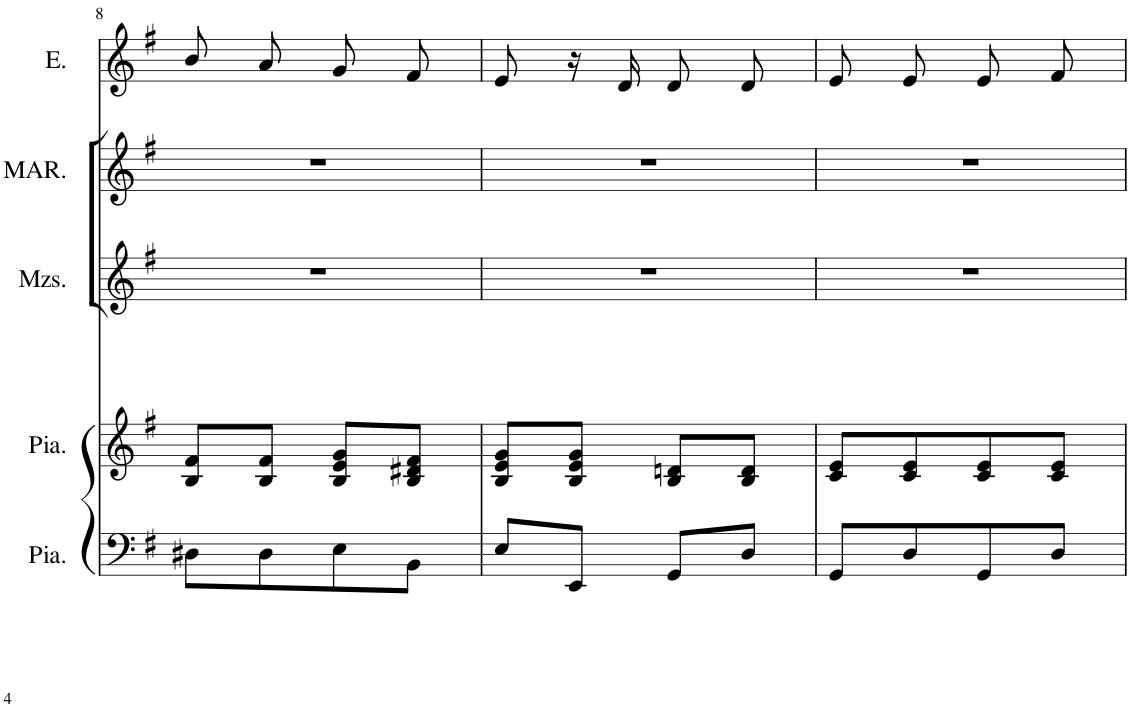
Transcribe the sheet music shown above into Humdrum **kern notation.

**kern	**kern	**kern	**kern	**kern
*part5	*part4	*part3	*part2	*part1
*staff5	*staff4	*staff3	*staff2	*staff1
*I"Piano	*I"Piano	*I"Mezzo-soprano	*I"mar	*I"Emma
*I'Pia.	*I'Pia.	*I'Mzs.	*I'MAR.	*I'E.
!!LO:PB:g=z
*clefF4	*clefG2	*clefG2	*clefG2	*clefG2
*	*	*Trd1c2	*	*Trd1c2
*k[f#]	*k[f#]	*k[f#]	*k[f#]	*k[f#]
*M2/4	*M2/4	*M2/4	*M2/4	*M2/4
=8	=8	=8	=8	=8
8D#X\L	8B/ 8f#/L	2r	2r	8b/L
8D#\	8B/ 8f#/J	.	.	8a/J
8E\	8B/ 8e/ 8g/L	.	.	8g/L
8BB\J	8B/ 8d#X/ 8f#/J	.	.	8f#/J
=9	=9	=9	=9	=9
8E/L	8B/ 8e/ 8g/L	2r	2r	8e/
8EE/J	8B/ 8e/ 8g/J	.	.	16r
.	.	.	.	16d/
8GG/L	8B/ 8dn/L	.	.	8d/L
8D/J	8B/ 8d/J	.	.	8d/J
=10	=10	=10	=10	=10
8GG/L	8c/ 8e/L	2r	2r	8e/L
8D/	8c/ 8e/	.	.	8e/J
8GG/	8c/ 8e/	.	.	8e/L
8D/J	8c/ 8e/J	.	.	8f#/J
=	=	=	=	=
*-	*-	*-	*-	*-
